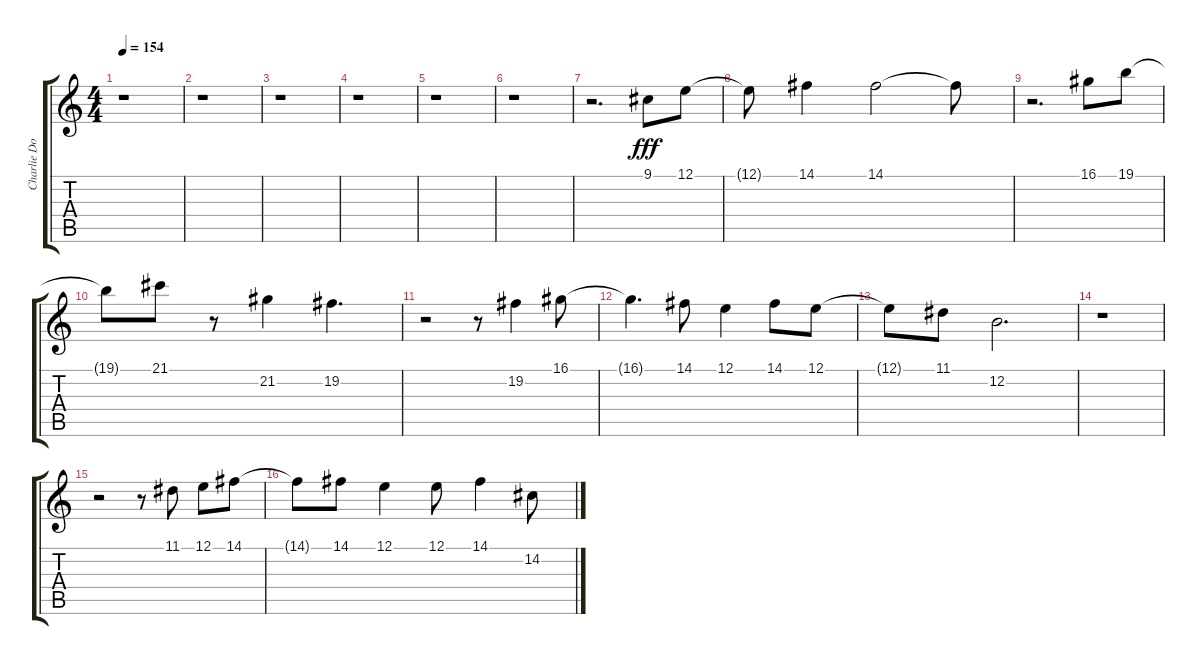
\track ("Charlie Dominici" "Charlie Do") {mute instrument tenorsax}
\staff {score tabs}
\tuning (E4 B3 G3 D3 A2 E2) {hide}
\ts (4 4)
\tempo 154
\clef g2
\ks c
r.1{dy fff} |
r.1 |
r.1 |
r.1 |
r.1 |
r.1 |
r.2{d} 9.1.8 12.1.8 |
12.1{t}.8 14.1.4 14.1.2 14.1{t}.8 |
r.2{d} 16.1.8 19.1.8 |
19.1{t}.8 21.1.8 r.8 21.2.4 19.2.4{d} |
r.2 r.8 19.2.4 16.1.8 |
16.1{t}.4{d} 14.1.8 12.1.4 14.1.8 12.1.8 |
12.1{t}.8 11.1.8 12.2.2{d} |
r.1 |
r.2 r.8 11.1.8 12.1.8 14.1.8 |
14.1{t}.8 14.1.8 12.1.4 12.1.8 14.1.4 14.2.8
